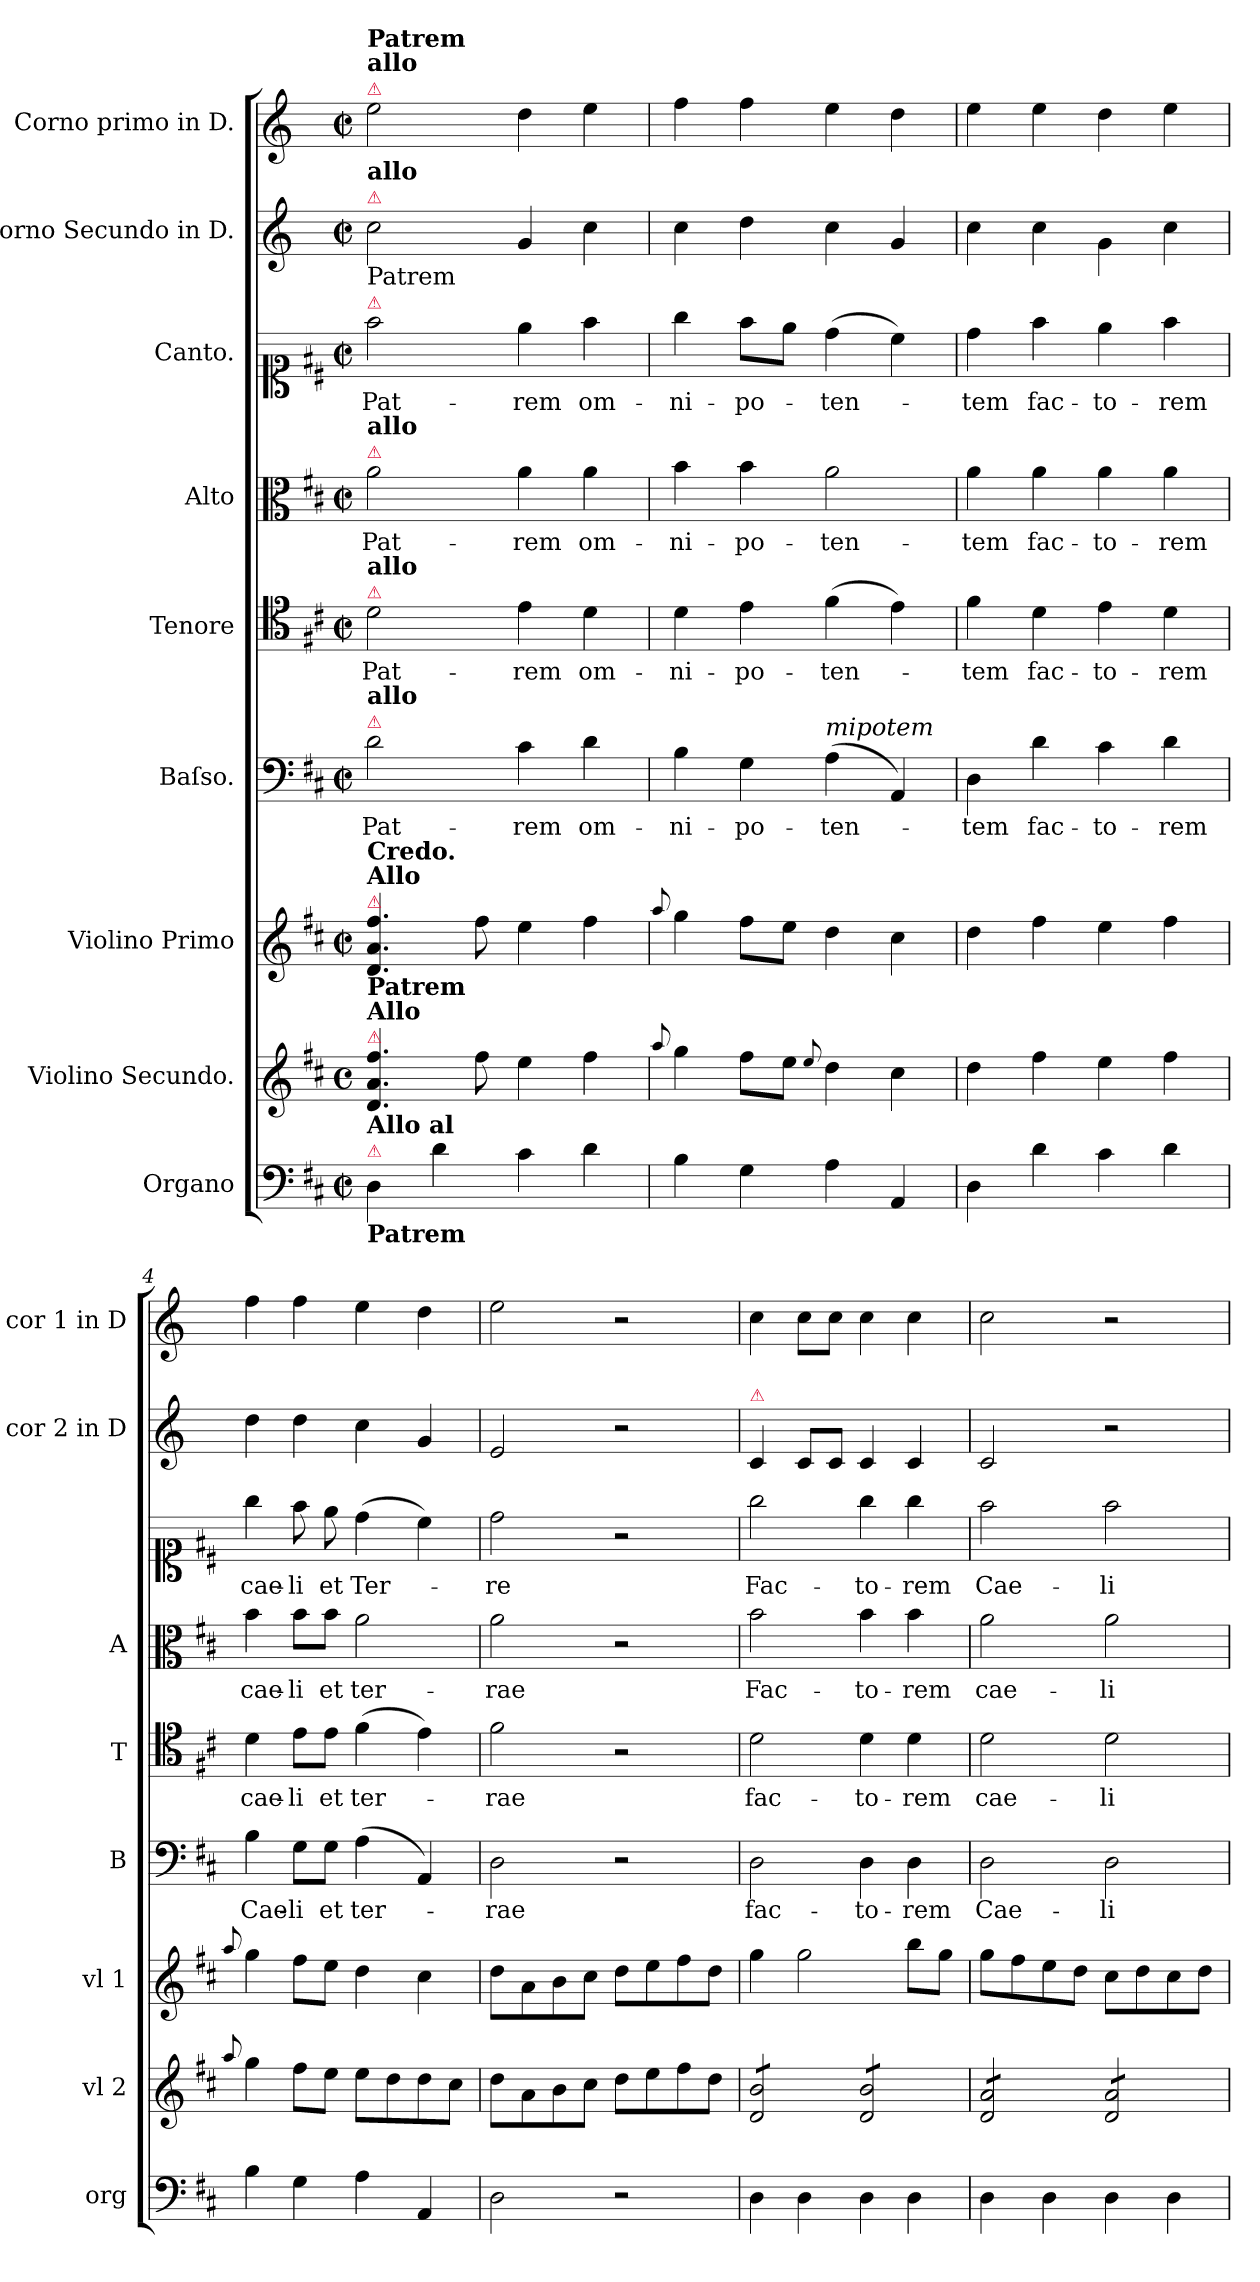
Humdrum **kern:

**kern	**kern	**kern	**dynam	**kern	**text	**kern	**text	**kern	**text	**kern	**text	**kern	**kern
*part9	*part8	*part7	*part7	*part6	*part6	*part5	*part5	*part4	*part4	*part3	*part3	*part2	*part1
*staff9	*staff8	*staff7	*staff7	*staff6	*staff6	*staff5	*staff5	*staff4	*staff4	*staff3	*staff3	*staff2	*staff1
*I"Organo	*I"Violino Secundo.	*I"Violino Primo	*	*I"Baſso.	*	*I"Tenore	*	*I"Alto	*	*I"Canto.	*	*I"Corno Secundo in D.	*I"Corno primo in D.
*I'org	*I'vl 2	*I'vl 1	*	*I'B	*	*I'T	*	*I'A	*	*	*	*I'cor 2 in D	*I'cor 1 in D
*clefF4	*clefG2	*clefG2	*	*clefF4	*	*clefC4	*	*clefC3	*	*clefC1	*	*clefG2	*clefG2
*	*	*	*	*	*	*	*	*	*	*	*	*ITrd6c10	*ITrd6c10
*k[f#c#]	*k[f#c#]	*k[f#c#]	*	*k[f#c#]	*	*k[f#c#]	*	*k[f#c#]	*	*k[f#c#]	*	*k[f#c#]	*k[f#c#]
*D:	*D:	*D:	*	*D:	*	*D:	*	*D:	*	*D:	*	*D:	*D:
*M2/2	*M2/2	*M2/2	*	*M2/2	*	*M2/2	*	*M2/2	*	*M2/2	*	*M2/2	*M2/2
*met(c|)	*met(c)	*met(c|)	*	*met(c|)	*	*met(c|)	*	*met(c|)	*	*met(c|)	*	*met(c|)	*met(c|)
=1	=1	=1	=1	=1	=1	=1	=1	=1	=1	=1	=1	=1	=1
!	!	!	!	!	!	!	!	!	!	!	!	!	!LO:TX:a:color=crimson:t=⚠
!	!	!	!	!	!	!	!	!	!	!	!	!	!LO:TX:a:B:t=allo
!	!	!	!	!	!	!	!	!	!	!	!	!	!LO:TX:a:B:t=Patrem
!	!	!	!	!	!	!	!	!	!	!	!	!LO:TX:b:t=Patrem	!
!	!	!	!	!	!	!	!	!	!	!	!	!LO:TX:a:color=crimson:t=⚠	!
!	!	!	!	!	!	!	!	!	!	!	!	!LO:TX:a:B:t=allo	!
!	!	!	!	!	!	!	!	!	!	!LO:TX:a:color=crimson:t=⚠	!	!	!
!	!	!	!	!	!	!	!	!LO:TX:a:color=crimson:t=⚠	!	!	!	!	!
!	!	!	!	!	!	!	!	!LO:TX:a:B:t=allo	!	!	!	!	!
!	!	!	!	!	!	!LO:TX:a:color=crimson:t=⚠	!	!	!	!	!	!	!
!	!	!	!	!	!	!LO:TX:a:B:t=allo	!	!	!	!	!	!	!
!	!	!	!	!LO:TX:a:color=crimson:t=⚠	!	!	!	!	!	!	!	!	!
!	!	!	!	!LO:TX:a:B:t=allo	!	!	!	!	!	!	!	!	!
!	!	!LO:TX:a:color=crimson:t=⚠	!	!	!	!	!	!	!	!	!	!	!
!	!	!LO:TX:a:B:t=Allo	!	!	!	!	!	!	!	!	!	!	!
!	!	!LO:TX:a:B:t=Credo.	!	!	!	!	!	!	!	!	!	!	!
!	!LO:TX:a:color=crimson:t=⚠	!	!	!	!	!	!	!	!	!	!	!	!
!	!LO:TX:a:B:t=Allo	!	!	!	!	!	!	!	!	!	!	!	!
!	!LO:TX:a:B:t=Patrem	!	!	!	!	!	!	!	!	!	!	!	!
!LO:TX:a:color=crimson:t=⚠	!	!	!	!	!	!	!	!	!	!	!	!	!
!LO:TX:b:B:t=Patrem	!	!	!	!	!	!	!	!	!	!	!	!	!
!LO:TX:a:B:t=Allo al	!	!	!	!	!	!	!	!	!	!	!	!	!
!	!	!	!LO:DY:b	!	!	!	!	!	!	!	!	!	!
4D\	4.d/ 4.a/ 4.ff#/	4.d/ 4.a/ 4.ff#/	for	2d\	Pat-	2d\	Pat-	2a\	Pat-	2ff#\	Pat-	2d\	2f#\
4d\	.	.	.	.	.	.	.	.	.	.	.	.	.
.	8ff#\	8ff#\	.	.	.	.	.	.	.	.	.	.	.
4c#\	4ee\	4ee\	.	4c#\	-rem	4e\	-rem	4a\	-rem	4ee\	-rem	4A/	4e\
4d\	4ff#\	4ff#\	.	4d\	om-	4d\	om-	4a\	om-	4ff#\	om-	4d\	4f#\
=2	=2	=2	=2	=2	=2	=2	=2	=2	=2	=2	=2	=2	=2
.	8qqaa/	8qqaa/	.	.	.	.	.	.	.	.	.	.	.
4B\	4gg\	4gg\	.	4B\	-ni-	4d\	-ni-	4b\	-ni-	4gg\	-ni-	4d\	4g\
4G\	8ff#\L	8ff#\L	.	4G\	-po-	4e\	-po-	4b\	-po-	8ff#\L	-po-	4e\	4g\
.	8ee\J	8ee\J	.	.	.	.	.	.	.	8ee\J	.	.	.
.	8qqee/	.	.	.	.	.	.	.	.	.	.	.	.
!	!	!	!	!LO:TX:a:i:t=mipotem	!	!	!	!	!	!	!	!	!
4A\	4dd\	4dd\	.	(4A\	-ten-	(4f#\	-ten-	2a\	-ten-	(4dd\	-ten-	4d\	4f#\
4AA/	4cc#\	4cc#\	.	4AA/)	.	4e\)	.	.	.	4cc#\)	.	4A/	4e\
=3	=3	=3	=3	=3	=3	=3	=3	=3	=3	=3	=3	=3	=3
4D\	4dd\	4dd\	.	4D\	-tem	4f#\	-tem	4a\	-tem	4dd\	-tem	4d\	4f#\
4d\	4ff#\	4ff#\	.	4d\	fac-	4d\	fac-	4a\	fac-	4ff#\	fac-	4d\	4f#\
4c#\	4ee\	4ee\	.	4c#\	-to-	4e\	-to-	4a\	-to-	4ee\	-to-	4A\	4e\
4d\	4ff#\	4ff#\	.	4d\	-rem	4d\	-rem	4a\	-rem	4ff#\	-rem	4d\	4f#\
=4	=4	=4	=4	=4	=4	=4	=4	=4	=4	=4	=4	=4	=4
.	8qqaa/	8qqaa/	.	.	.	.	.	.	.	.	.	.	.
4B\	4gg\	4gg\	.	4B\	Cae-	4d\	cae-	4b\	cae-	4gg\	cae-	4e\	4g\
4G\	8ff#\L	8ff#\L	.	8G\L	-li	8e\L	-li	8b\L	-li	8ff#\	-li	4e\	4g\
.	8ee\J	8ee\J	.	8G\J	et	8e\J	et	8b\J	et	8ee\	et	.	.
4A\	8ee\L	4dd\	.	(4A\	ter-	(4f#\	ter-	2a\	ter-	(4dd\	Ter-	4d\	4f#\
.	8dd\	.	.	.	.	.	.	.	.	.	.	.	.
4AA/	8dd\	4cc#\	.	4AA/)	.	4e\)	.	.	.	4cc#\)	.	4A/	4e\
.	8cc#\J	.	.	.	.	.	.	.	.	.	.	.	.
=5	=5	=5	=5	=5	=5	=5	=5	=5	=5	=5	=5	=5	=5
2D\	8dd\L	8dd\L	.	2D\	-rae	2f#\	-rae	2a\	-rae	2dd\	-re	2F#/	2f#\
.	8a\	8a\	.	.	.	.	.	.	.	.	.	.	.
.	8b\	8b\	.	.	.	.	.	.	.	.	.	.	.
.	8cc#\J	8cc#\J	.	.	.	.	.	.	.	.	.	.	.
2r	8dd\L	8dd\L	.	2r	.	2r	.	2r	.	2r	.	2r	2r
.	8ee\	8ee\	.	.	.	.	.	.	.	.	.	.	.
.	8ff#\	8ff#\	.	.	.	.	.	.	.	.	.	.	.
.	8dd\J	8dd\J	.	.	.	.	.	.	.	.	.	.	.
=6	=6	=6	=6	=6	=6	=6	=6	=6	=6	=6	=6	=6	=6
!	!	!	!	!	!	!	!	!	!	!	!	!LO:TX:a:color=crimson:t=⚠	!
!	!LO:TX:a:color=crimson:t=⚠	!	!	!	!	!	!	!	!	!	!	!	!
*	*tremolo	*	*	*	*	*	*	*	*	*	*	*	*
4D\	8d/ 8b/L	4gg\	.	2D\	fac-	2d\	fac-	2b\	Fac-	2gg\	Fac-	4D/	4d\
.	8d/ 8b/	.	.	.	.	.	.	.	.	.	.	.	.
4D\	8d/ 8b/	2gg\	.	.	.	.	.	.	.	.	.	8D/L	8d\L
.	8d/ 8b/J	.	.	.	.	.	.	.	.	.	.	8D/J	8d\J
4D\	8d/ 8b/L	.	.	4D\	-to-	4d\	-to-	4b\	-to-	4gg\	-to-	4D/	4d\
.	8d/ 8b/	.	.	.	.	.	.	.	.	.	.	.	.
4D\	8d/ 8b/	8bb\L	.	4D\	-rem	4d\	-rem	4b\	-rem	4gg\	-rem	4D/	4d\
.	8d/ 8b/J	8gg\J	.	.	.	.	.	.	.	.	.	.	.
=7	=7	=7	=7	=7	=7	=7	=7	=7	=7	=7	=7	=7	=7
4D\	8d/ 8a/L	8gg\L	.	2D\	Cae-	2d\	cae-	2a\	cae-	2ff#\	Cae-	2D/	2d\
.	8d/ 8a/	8ff#\	.	.	.	.	.	.	.	.	.	.	.
4D\	8d/ 8a/	8ee\	.	.	.	.	.	.	.	.	.	.	.
.	8d/ 8a/J	8dd\J	.	.	.	.	.	.	.	.	.	.	.
4D\	8d/ 8a/L	8cc#\L	.	2D\	-li	2d\	-li	2a\	-li	2ff#\	-li	2r	2r
.	8d/ 8a/	8dd\	.	.	.	.	.	.	.	.	.	.	.
4D\	8d/ 8a/	8cc#\	.	.	.	.	.	.	.	.	.	.	.
.	8d/ 8a/J	8dd\J	.	.	.	.	.	.	.	.	.	.	.
*	*Xtremolo	*	*	*	*	*	*	*	*	*	*	*	*
=	=	=	=	=	=	=	=	=	=	=	=	=	=
*-	*-	*-	*-	*-	*-	*-	*-	*-	*-	*-	*-	*-	*-
